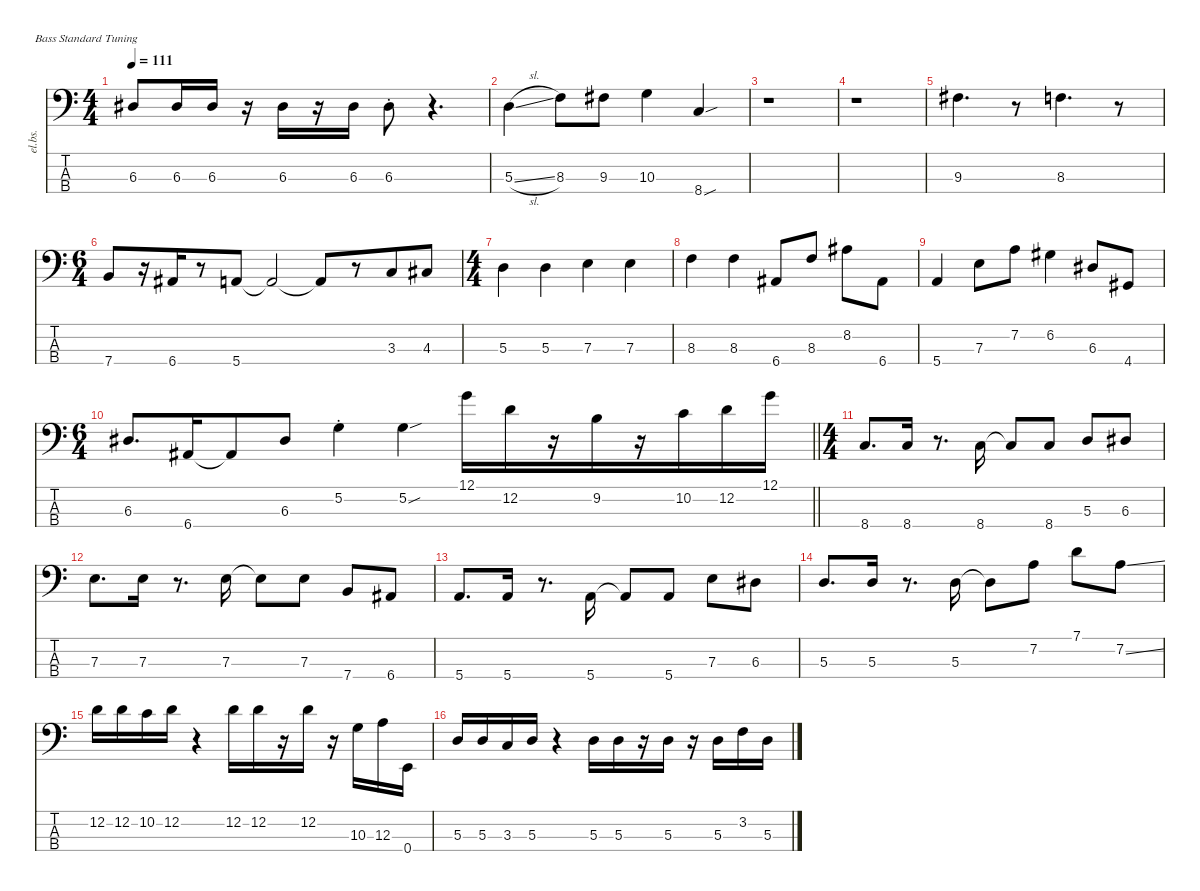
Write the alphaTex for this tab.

\defaultSystemsLayout 4
\hideDynamics
\bracketExtendMode nobrackets
\track ("Electric Bass" "el.bs.") {instrument electricbassfinger}
\staff {score tabs}
\tuning (G2 D2 A1 E1)
\ts (4 4)
\tempo 111
\clef f4
\ks c
6.3{acc #}.8{dy mf beam Up} 6.3{acc #}.16{beam Up} 6.3{acc #}.16{beam Up} r.16{beam Down} 6.3{acc #}.16{beam Down} r.16{beam Down} 6.3{acc #}.16{beam Down} 6.3{st acc #}.8{beam Down} r.4{d beam Down} |
5.3{sl}.4{beam Down} 8.3.8{beam Down} 9.3{acc #}.8{beam Down} 10.3.4{beam Down} 8.4{sou}.4{beam Up} |
r.1{beam Down} |
r.1{beam Down} |
9.3{acc #}.4{d beam Down} r.8{beam Down} 8.3.4{d beam Down} r.8{beam Down} |
\ts (6 4)
\beaming (8 6 6)
7.4.8{beam Up} r.16{beam Up} 6.4{acc #}.16{beam Up} r.8{beam Up} 5.4.8{beam Up} 5.4{t}.2{beam Up} 5.4{t}.8{beam Up} r.8{beam Up} 3.3.8{beam Up} 4.3{acc #}.8{beam Up} |
\ts (4 4)
\beaming (8 2 2 2 2)
5.3.4{beam Down} 5.3.4{beam Down} 7.3.4{beam Down} 7.3.4{beam Down} |
8.3.4{beam Down} 8.3.4{beam Down} 6.4{acc #}.8{beam Up} 8.3.8{beam Up} 8.2{acc #}.8{beam Down} 6.4{acc #}.8{beam Down} |
5.4.4{beam Up} 7.3.8{beam Down} 7.2.8{beam Down} 6.2{acc #}.4{beam Down} 6.3{acc #}.8{beam Up} 4.4{acc #}.8{beam Up} |
\ts (6 4)
\beaming (8 6 6)
\barLineRight lightlight
6.3{acc #}.8{d beam Up} 6.4{acc #}.16{beam Up} 6.4{t acc #}.8{beam Up} 6.3{acc #}.8{beam Up} 5.2{st}.4{beam Down} 5.2{sou}.4{beam Down} 12.1.16{beam Down} 12.2.16{beam Down} r.16{beam Down} 9.2.16{beam Down} r.16{beam Down} 10.2.16{beam Down} 12.2.16{beam Down} 12.1.16{beam Down} |
\ts (4 4)
\beaming (8 2 2 2 2)
8.4.8{d beam Up} 8.4.16{beam Up} r.8{d beam Down} 8.4.16{beam Up} 8.4{t}.8{beam Up} 8.4.8{beam Up} 5.3.8{beam Up} 6.3{acc #}.8{beam Up} |
7.3.8{d beam Down} 7.3.16{beam Down} r.8{d beam Down} 7.3.16{beam Down} 7.3{t}.8{beam Down} 7.3.8{beam Down} 7.4.8{beam Up} 6.4{acc #}.8{beam Up} |
5.4.8{d beam Up} 5.4.16{beam Up} r.8{d beam Down} 5.4.16{beam Up} 5.4{t}.8{beam Up} 5.4.8{beam Up} 7.3.8{beam Down} 6.3{acc #}.8{beam Down} |
5.3.8{d beam Up} 5.3.16{beam Up} r.8{d beam Down} 5.3.16{beam Down} 5.3{t}.8{beam Down} 7.2.8{beam Down} 7.1.8{beam Down} 7.2{ss}.8{beam Down} |
12.2.16{beam Down} 12.2.16{beam Down} 10.2.16{beam Down} 12.2.16{beam Down} r.4{beam Down} 12.2.16{beam Down} 12.2.16{beam Down} r.16{beam Down} 12.2.16{beam Down} r.16{beam Down} 10.3.16{beam Up} 12.3.16{beam Up} 0.4.16{beam Up} |
5.3.16{beam Up} 5.3.16{beam Up} 3.3.16{beam Up} 5.3.16{beam Up} r.4{beam Down} 5.3.16{beam Down} 5.3.16{beam Down} r.16{beam Down} 5.3.16{beam Down} r.16{beam Down} 5.3.16{beam Down} 3.2.16{beam Down} 5.3.16{beam Down}
